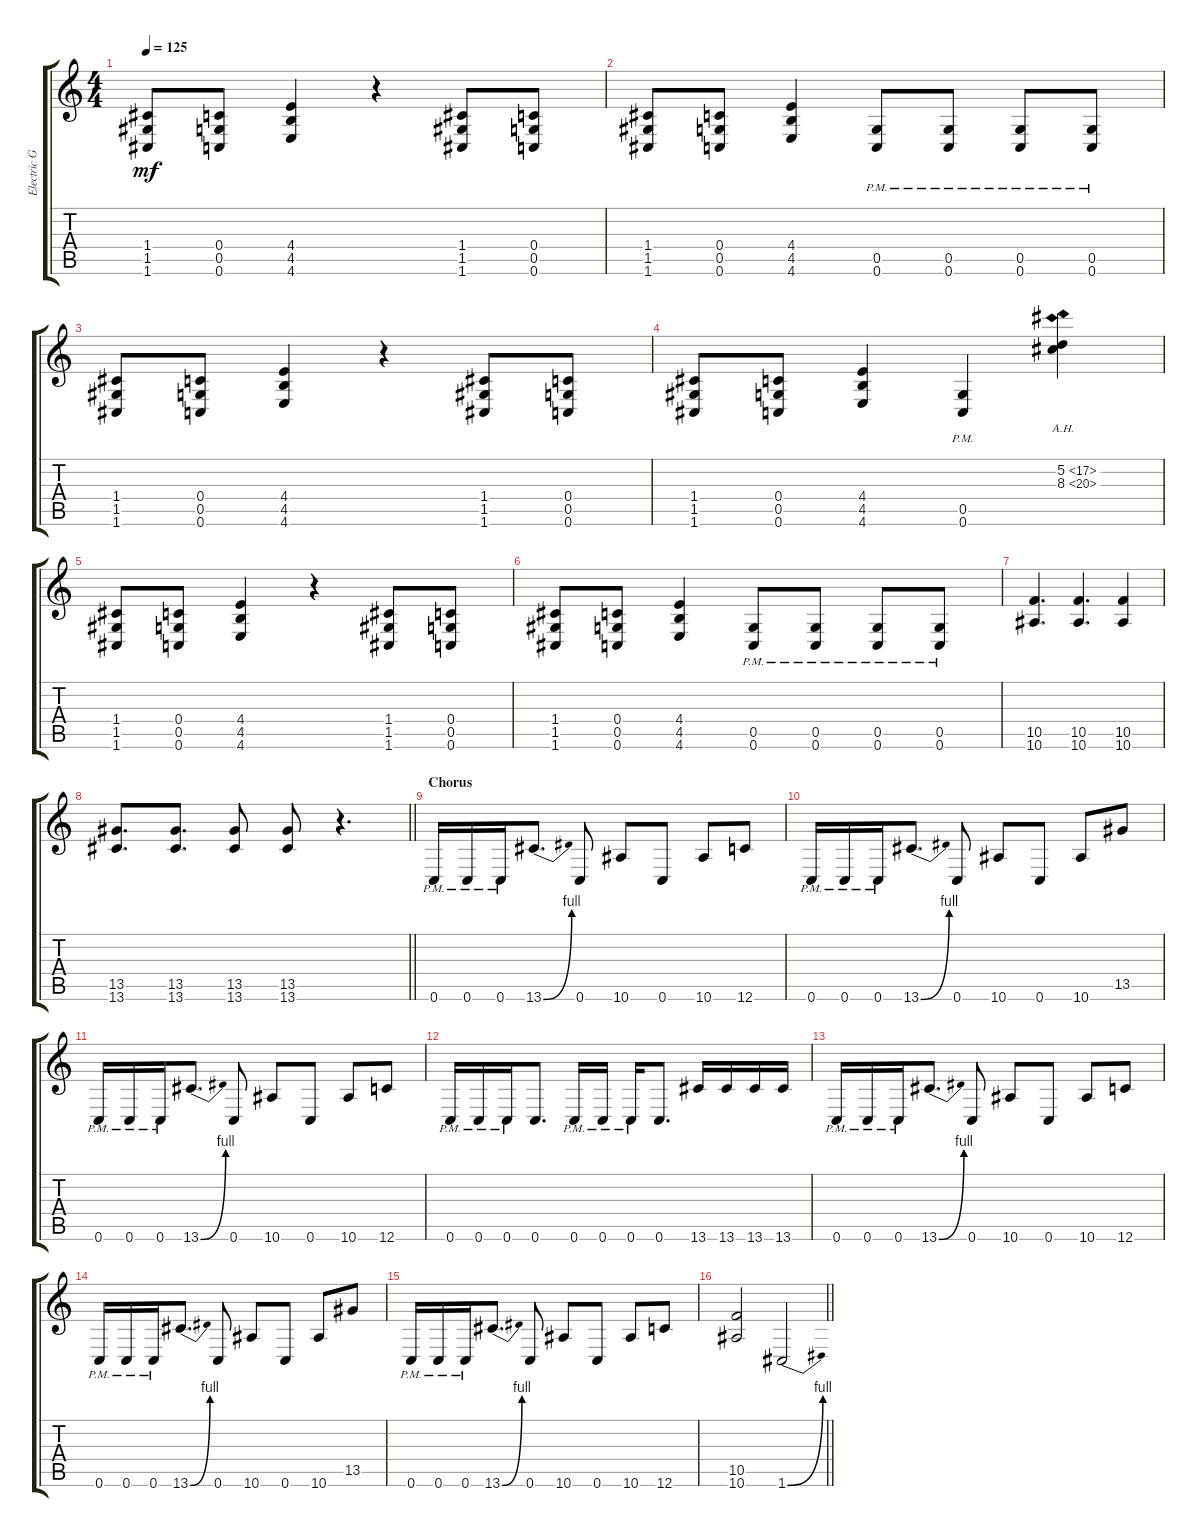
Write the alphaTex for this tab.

\track ("Electric Guitar" "Electric G") {instrument distortionguitar}
\staff {score tabs}
\tuning (D4 A3 F3 C3 G2 C2) {hide}
\ts (4 4)
\tempo 125
\clef g2
\ks c
(1.4 1.5 1.6).8{dy mf} (0.4 0.5 0.6).8 (4.4 4.5 4.6).4 r.4 (1.4 1.5 1.6).8 (0.4 0.5 0.6).8 |
(1.4 1.5 1.6).8 (0.4 0.5 0.6).8 (4.4 4.5 4.6).4 (0.5{pm} 0.6{pm}).8 (0.5{pm} 0.6{pm}).8 (0.5{pm} 0.6{pm}).8 (0.5{pm} 0.6{pm}).8 |
(1.4 1.5 1.6).8 (0.4 0.5 0.6).8 (4.4 4.5 4.6).4 r.4 (1.4 1.5 1.6).8 (0.4 0.5 0.6).8 |
(1.4 1.5 1.6).8 (0.4 0.5 0.6).8 (4.4 4.5 4.6).4 (0.5{pm} 0.6{pm}).4 (5.2{ah 12} 8.3{ah 12}).4 |
(1.4 1.5 1.6).8 (0.4 0.5 0.6).8 (4.4 4.5 4.6).4 r.4 (1.4 1.5 1.6).8 (0.4 0.5 0.6).8 |
(1.4 1.5 1.6).8 (0.4 0.5 0.6).8 (4.4 4.5 4.6).4 (0.5{pm} 0.6{pm}).8 (0.5{pm} 0.6{pm}).8 (0.5{pm} 0.6{pm}).8 (0.5{pm} 0.6{pm}).8 |
(10.5 10.6).4{d} (10.5 10.6).4{d} (10.5 10.6).4 |
\barLineRight lightlight
(13.5 13.6).8{d} (13.5 13.6).8{d} (13.5 13.6).8 (13.5 13.6).8 r.4{d} |
\section ("" "Chorus")
0.6{pm}.16 0.6{pm}.16 0.6{pm}.16 13.6{be (bend 0 0 60 4)}.8{d} 0.6.8 10.6.8 0.6.8 10.6.8 12.6.8 |
0.6{pm}.16 0.6{pm}.16 0.6{pm}.16 13.6{be (bend 0 0 60 4)}.8{d} 0.6.8 10.6.8 0.6.8 10.6.8 13.5.8 |
0.6{pm}.16 0.6{pm}.16 0.6{pm}.16 13.6{be (bend 0 0 60 4)}.8{d} 0.6.8 10.6.8 0.6.8 10.6.8 12.6.8 |
0.6{pm}.16 0.6{pm}.16 0.6{pm}.16 0.6.8{d} 0.6{pm}.16 0.6{pm}.16 0.6{pm}.16 0.6.8{d} 13.6.16 13.6.16 13.6.16 13.6.16 |
0.6{pm}.16 0.6{pm}.16 0.6{pm}.16 13.6{be (bend 0 0 60 4)}.8{d} 0.6.8 10.6.8 0.6.8 10.6.8 12.6.8 |
0.6{pm}.16 0.6{pm}.16 0.6{pm}.16 13.6{be (bend 0 0 60 4)}.8{d} 0.6.8 10.6.8 0.6.8 10.6.8 13.5.8 |
0.6{pm}.16 0.6{pm}.16 0.6{pm}.16 13.6{be (bend 0 0 60 4)}.8{d} 0.6.8 10.6.8 0.6.8 10.6.8 12.6.8 |
\barLineRight lightlight
(10.5 10.6).2 1.6{be (bend 0 0 60 4)}.2
